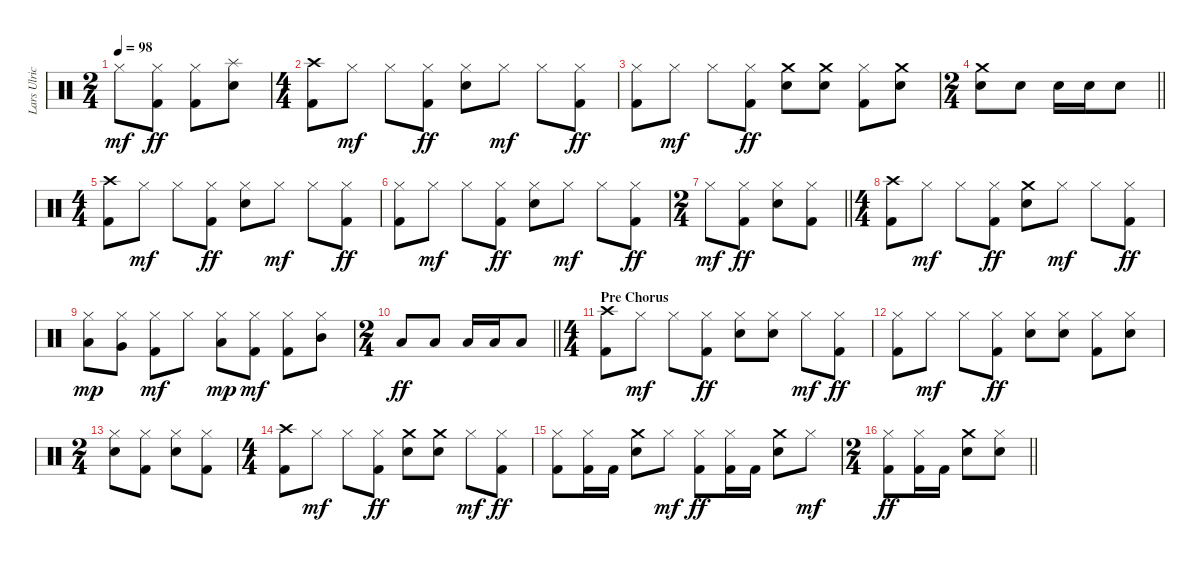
\track ("Lars Ulrich" "Lars Ulric") {instrument percussion}
\staff {score}
\articulation defaults
\ts (2 4)
\tempo 98
\clef neutral
\ks c "Hi-Hat (closed)".8{dy mf}
("Hi-Hat (closed)" "Kick (hit) 2").8{dy ff} ("Hi-Hat (closed)" "Kick (hit) 2").8 ("Splash (hit)" "Snare (hit) 2").8 |
\ts (4 4)
("Crash high (hit)" "Kick (hit) 2").8 "Hi-Hat (closed)".8{dy mf} "Hi-Hat (closed)".8 ("Hi-Hat (closed)" "Kick (hit) 2").8{dy ff} ("Hi-Hat (closed)" "Snare (hit) 2").8 "Hi-Hat (closed)".8{dy mf} "Hi-Hat (closed)".8 ("Hi-Hat (closed)" "Kick (hit) 2").8{dy ff} |
("Hi-Hat (closed)" "Kick (hit) 2").8 "Hi-Hat (closed)".8{dy mf} "Hi-Hat (closed)".8 ("Hi-Hat (closed)" "Kick (hit) 2").8{dy ff} ("Crash medium (hit)" "Snare (hit) 2").8 ("Crash medium (hit)" "Snare (hit) 2").8 ("Hi-Hat (closed)" "Kick (hit) 2").8 ("Crash medium (hit)" "Snare (hit) 2").8 |
\ts (2 4)
\barLineRight lightlight
("Crash medium (hit)" "Snare (hit) 2").8 "Snare (hit) 2".8 "Snare (hit) 2".16 "Snare (hit) 2".16 "Snare (hit) 2".8 |
\ts (4 4)
("Crash high (hit)" "Kick (hit) 2").8 "Hi-Hat (closed)".8{dy mf} "Hi-Hat (closed)".8 ("Hi-Hat (closed)" "Kick (hit) 2").8{dy ff} ("Hi-Hat (closed)" "Snare (hit) 2").8 "Hi-Hat (closed)".8{dy mf} "Hi-Hat (closed)".8 ("Hi-Hat (closed)" "Kick (hit) 2").8{dy ff} |
("Hi-Hat (closed)" "Kick (hit) 2").8 "Hi-Hat (closed)".8{dy mf} "Hi-Hat (closed)".8 ("Hi-Hat (closed)" "Kick (hit) 2").8{dy ff} ("Hi-Hat (closed)" "Snare (hit) 2").8 "Hi-Hat (closed)".8{dy mf} "Hi-Hat (closed)".8 ("Hi-Hat (closed)" "Kick (hit) 2").8{dy ff} |
\ts (2 4)
\barLineRight lightlight "Hi-Hat (closed)".8{dy mf}
("Hi-Hat (closed)" "Kick (hit) 2").8{dy ff} ("Hi-Hat (closed)" "Snare (hit) 2").8 ("Hi-Hat (closed)" "Kick (hit) 2").8 |
\ts (4 4)
("Crash high (hit)" "Kick (hit) 2").8 "Hi-Hat (closed)".8{dy mf} "Hi-Hat (closed)".8 ("Hi-Hat (closed)" "Kick (hit) 2").8{dy ff} ("Crash medium (hit)" "Snare (hit) 2").8 "Hi-Hat (closed)".8{dy mf} "Hi-Hat (closed)".8 ("Hi-Hat (closed)" "Kick (hit) 2").8{dy ff} |
("Hi-Hat (closed)" "Low Tom (hit)").8{dy mp} ("Hi-Hat (closed)" "Very Low Tom (hit)").8 ("Hi-Hat (closed)" "Kick (hit) 2").8{dy mf} "Hi-Hat (closed)".8 ("Hi-Hat (closed)" "Low Floor Tom (hit)").8{dy mp} ("Hi-Hat (closed)" "Kick (hit) 2").8{dy mf} ("Hi-Hat (closed)" "Kick (hit) 2").8 ("Hi-Hat (closed)" "Mid Tom (hit)").8 |
\ts (2 4)
\barLineRight lightlight "Low Tom (hit)".8{dy ff} "Low Tom (hit)".8 "Low Floor Tom (hit)".16 "Low Floor Tom (hit)".16 "Low Floor Tom (hit)".8
|
\ts (4 4)
\section ("" "Pre Chorus")
("Crash high (hit)" "Kick (hit) 2").8 "Hi-Hat (closed)".8{dy mf} "Hi-Hat (closed)".8 ("Hi-Hat (closed)" "Kick (hit) 2").8{dy ff} ("Hi-Hat (closed)" "Snare (hit) 2").8 ("Hi-Hat (closed)" "Snare (hit) 2").8 "Hi-Hat (closed)".8{dy mf} ("Hi-Hat (closed)" "Kick (hit) 2").8{dy ff} |
("Hi-Hat (closed)" "Kick (hit) 2").8 "Hi-Hat (closed)".8{dy mf} "Hi-Hat (closed)".8 ("Hi-Hat (closed)" "Kick (hit) 2").8{dy ff} ("Hi-Hat (closed)" "Snare (hit) 2").8 ("Hi-Hat (closed)" "Snare (hit) 2").8 ("Hi-Hat (closed)" "Kick (hit) 2").8 ("Hi-Hat (closed)" "Snare (hit) 2").8 |
\ts (2 4)
("Hi-Hat (closed)" "Snare (hit) 2").8 ("Hi-Hat (closed)" "Kick (hit) 2").8 ("Hi-Hat (closed)" "Snare (hit) 2").8 ("Hi-Hat (closed)" "Kick (hit) 2").8 |
\ts (4 4)
("Crash high (hit)" "Kick (hit) 2").8 "Hi-Hat (closed)".8{dy mf} "Hi-Hat (closed)".8 ("Hi-Hat (closed)" "Kick (hit) 2").8{dy ff} ("Crash medium (hit)" "Snare (hit) 2").8 ("Crash medium (hit)" "Snare (hit) 2").8 "Hi-Hat (closed)".8{dy mf} ("Hi-Hat (closed)" "Kick (hit) 2").8{dy ff} |
("Hi-Hat (closed)" "Kick (hit) 2").8 ("Hi-Hat (closed)" "Kick (hit) 2").16 "Kick (hit) 2".16 ("Crash medium (hit)" "Snare (hit) 2").8 "Hi-Hat (closed)".8{dy mf} ("Hi-Hat (closed)" "Kick (hit) 2").8{dy ff} ("Hi-Hat (closed)" "Kick (hit) 2").16 "Kick (hit) 2".16 ("Crash medium (hit)" "Snare (hit) 2").8 "Hi-Hat (closed)".8{dy mf} |
\ts (2 4)
\barLineRight lightlight
("Hi-Hat (closed)" "Kick (hit) 2").8{dy ff} ("Hi-Hat (closed)" "Kick (hit) 2").16 "Kick (hit) 2".16 ("Crash medium (hit)" "Snare (hit) 2").8 ("Hi-Hat (closed)" "Snare (hit) 2").8
